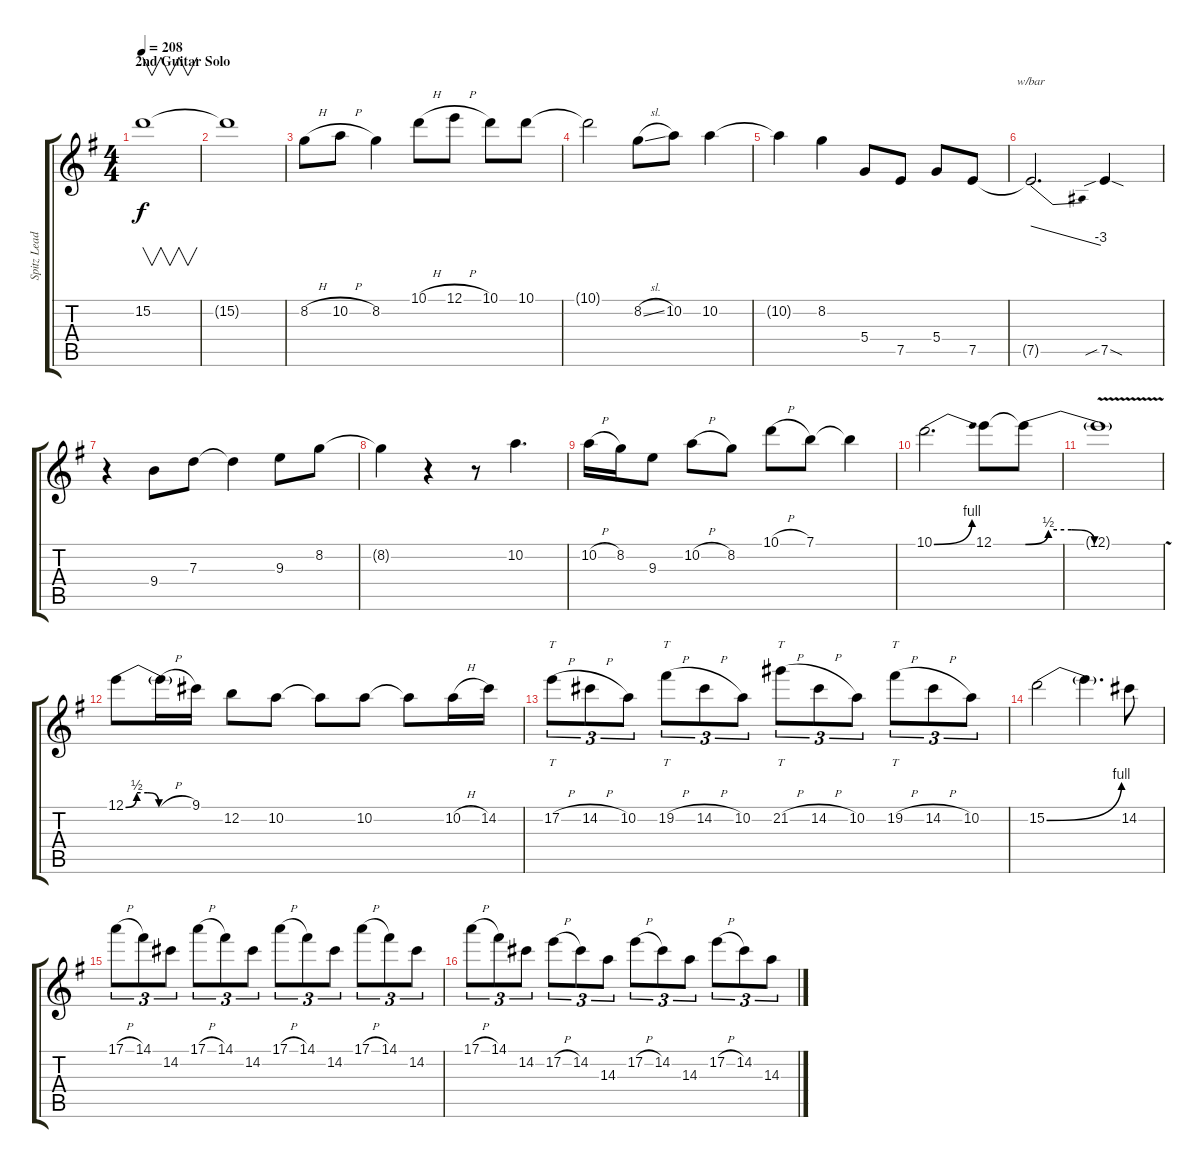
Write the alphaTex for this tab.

\track ("Spitz Lead" "Spitz Lead") {instrument overdrivenguitar}
\staff {score tabs}
\tuning (E4 B3 G3 D3 A2 E2) {hide}
\ts (4 4)
\section ("" "2nd Guitar Solo")
\tempo 208
\clef g2
\ks g
15.2{t}.1{v dy f volume 0} |
15.2{t}.1 |
8.2{h}.8{volume 16} 10.2{h}.8 8.2.4 10.1{h}.8 12.1{h}.8 10.1.8 10.1.8 |
10.1{t}.2 8.2{sl}.8 10.2.8 10.2.4 |
10.2{t}.4 8.2.4 5.4.8 7.5.8 5.4.8 7.5.8 |
7.5{t}.2{d tbe (dive default 0 0 60 -12)} 7.5{sib sod}.4 |
r.4 9.4.8 7.3.8 7.3{t}.4 9.3.8 8.2.8 |
8.2{t}.4 r.4 r.8 10.2.4{d} |
10.2{h}.16 8.2.16 9.3.8 10.2{h}.8 8.2.8 10.1{h}.8 7.1.8 7.1{t}.4 |
10.1{be (bend 0 0 60 4)}.2{d} 12.1.8 12.1{be (custom 0 0 10 2 20 2 30 0 60 0) t}.8 |
12.1{v t}.1 |
12.1{be (custom 0 0 10 2 20 2 30 0 60 0)}.8 12.1{h t}.16 9.1.16 12.2.8 10.2.8 10.2{t}.8 10.2.8 10.2{t}.8 10.2{h}.16 14.2.16 |
17.2{h}.8{tt tu (3 2)} 14.2{h}.8{tu (3 2)} 10.2.8{tu (3 2)} 19.2{h}.8{tt tu (3 2)} 14.2{h}.8{tu (3 2)} 10.2.8{tu (3 2)} 21.2{h}.8{tt tu (3 2)} 14.2{h}.8{tu (3 2)} 10.2.8{tu (3 2)} 19.2{h}.8{tt tu (3 2)} 14.2{h}.8{tu (3 2)} 10.2.8{tu (3 2)} |
15.2{be (bend 0 0 60 4)}.2 15.2{t}.4{d} 14.2.8 |
17.1{h}.8{tu (3 2)} 14.1.8{tu (3 2)} 14.2.8{tu (3 2)} 17.1{h}.8{tu (3 2)} 14.1.8{tu (3 2)} 14.2.8{tu (3 2)} 17.1{h}.8{tu (3 2)} 14.1.8{tu (3 2)} 14.2.8{tu (3 2)} 17.1{h}.8{tu (3 2)} 14.1.8{tu (3 2)} 14.2.8{tu (3 2)} |
17.1{h}.8{tu (3 2)} 14.1.8{tu (3 2)} 14.2.8{tu (3 2)} 17.2{h}.8{tu (3 2)} 14.2.8{tu (3 2)} 14.3.8{tu (3 2)} 17.2{h}.8{tu (3 2)} 14.2.8{tu (3 2)} 14.3.8{tu (3 2)} 17.2{h}.8{tu (3 2)} 14.2.8{tu (3 2)} 14.3.8{tu (3 2)}
